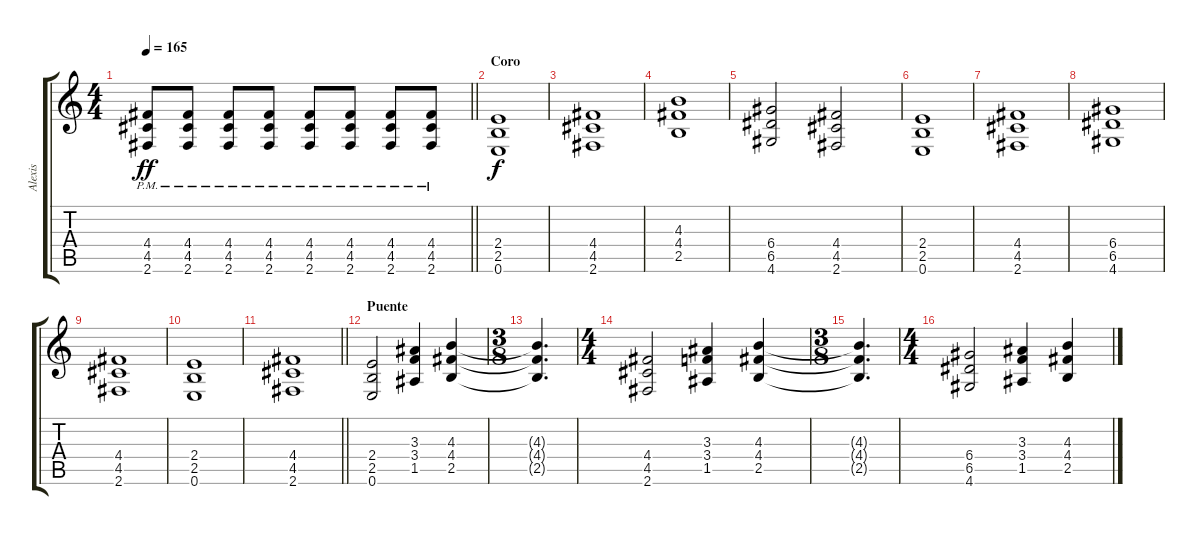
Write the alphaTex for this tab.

\track ("Alexis" "Alexis") {instrument distortionguitar}
\staff {score tabs}
\tuning (E4 B3 G3 D3 A2 E2) {hide}
\ts (4 4)
\tempo 165
\clef g2
\barLineRight lightlight
\ks c
(4.4{pm} 4.5{pm} 2.6{pm}).8{dy ff} (4.4{pm} 4.5{pm} 2.6{pm}).8 (4.4{pm} 4.5{pm} 2.6{pm}).8 (4.4{pm} 4.5{pm} 2.6{pm}).8 (4.4{pm} 4.5{pm} 2.6{pm}).8 (4.4{pm} 4.5{pm} 2.6{pm}).8 (4.4{pm} 4.5{pm} 2.6{pm}).8 (4.4{pm} 4.5{pm} 2.6{pm}).8 |
\section ("" "Coro")
(2.4 2.5 0.6).1{dy f} |
(4.4 4.5 2.6).1 |
(4.3 4.4 2.5).1 |
(6.4 6.5 4.6).2 (4.4 4.5 2.6).2 |
(2.4 2.5 0.6).1 |
(4.4 4.5 2.6).1 |
(6.4 6.5 4.6).1 |
(4.4 4.5 2.6).1 |
(2.4 2.5 0.6).1 |
\barLineRight lightlight
(4.4 4.5 2.6).1 |
\section ("" "Puente")
(2.4 2.5 0.6).2 (3.3 3.4 1.5).4 (4.3 4.4 2.5).4 |
\ts (3 8)
(4.3{t} 4.4{t} 2.5{t}).4{d} |
\ts (4 4)
(4.4 4.5 2.6).2 (3.3 3.4 1.5).4 (4.3 4.4 2.5).4 |
\ts (3 8)
(4.3{t} 4.4{t} 2.5{t}).4{d} |
\ts (4 4)
(6.4 6.5 4.6).2 (3.3 3.4 1.5).4 (4.3 4.4 2.5).4
